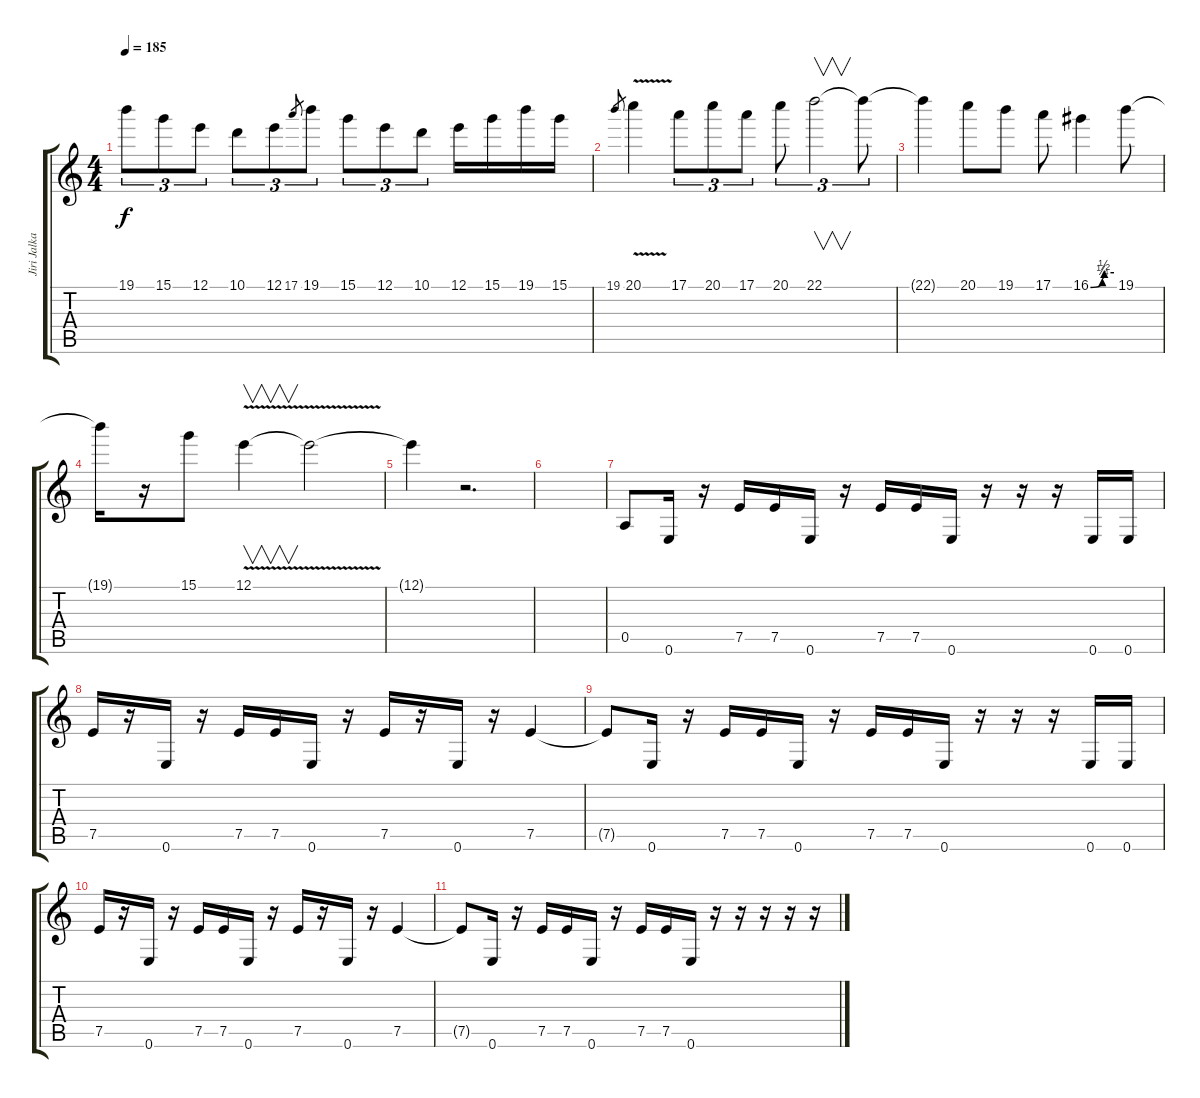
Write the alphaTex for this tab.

\track ("Jiri Jalkanen" "Jiri Jalka") {instrument distortionguitar}
\staff {score tabs}
\tuning (E4 B3 G3 D3 A2 E2) {hide}
\ts (4 4)
\tempo 185
\clef g2
\ks c
19.1.8{tu (3 2) dy f} 15.1.8{tu (3 2)} 12.1.8{tu (3 2)} 10.1.8{tu (3 2)} 12.1.8{tu (3 2)} 17.1.8{gr} 19.1.8{tu (3 2)} 15.1.8{tu (3 2)} 12.1.8{tu (3 2)} 10.1.8{tu (3 2)} 12.1.16 15.1.16 19.1.16 15.1.16 |
19.1.8{gr} 20.1{v}.4 17.1.8{tu (3 2)} 20.1.8{tu (3 2)} 17.1.8{tu (3 2)} 20.1.8{tu (3 2)} 22.1.2{v tu (3 2)} 22.1{t}.8{tu (3 2)} |
22.1{t}.4 20.1.8 19.1.8 17.1.8 16.1{be (custom 0 0 30 1 35 2 60 2)}.4 19.1.8 |
19.1{t}.16 r.16 15.1.8 12.1{v}.4{v} 12.1{t}.2 |
12.1{t}.4 r.2{d} |
|
0.5.8 0.6.16 r.16 7.5.16 7.5.16 0.6.16 r.16 7.5.16 7.5.16 0.6.16 r.16 r.16 r.16 0.6.16 0.6.16 |
7.5.16 r.16 0.6.16 r.16 7.5.16 7.5.16 0.6.16 r.16 7.5.16 r.16 0.6.16 r.16 7.5.4 |
7.5{t}.8 0.6.16 r.16 7.5.16 7.5.16 0.6.16 r.16 7.5.16 7.5.16 0.6.16 r.16 r.16 r.16 0.6.16 0.6.16 |
7.5.16 r.16 0.6.16 r.16 7.5.16 7.5.16 0.6.16 r.16 7.5.16 r.16 0.6.16 r.16 7.5.4 |
7.5{t}.8 0.6.16 r.16 7.5.16 7.5.16 0.6.16 r.16 7.5.16 7.5.16 0.6.16 r.16 r.16 r.16 r.16 r.16
